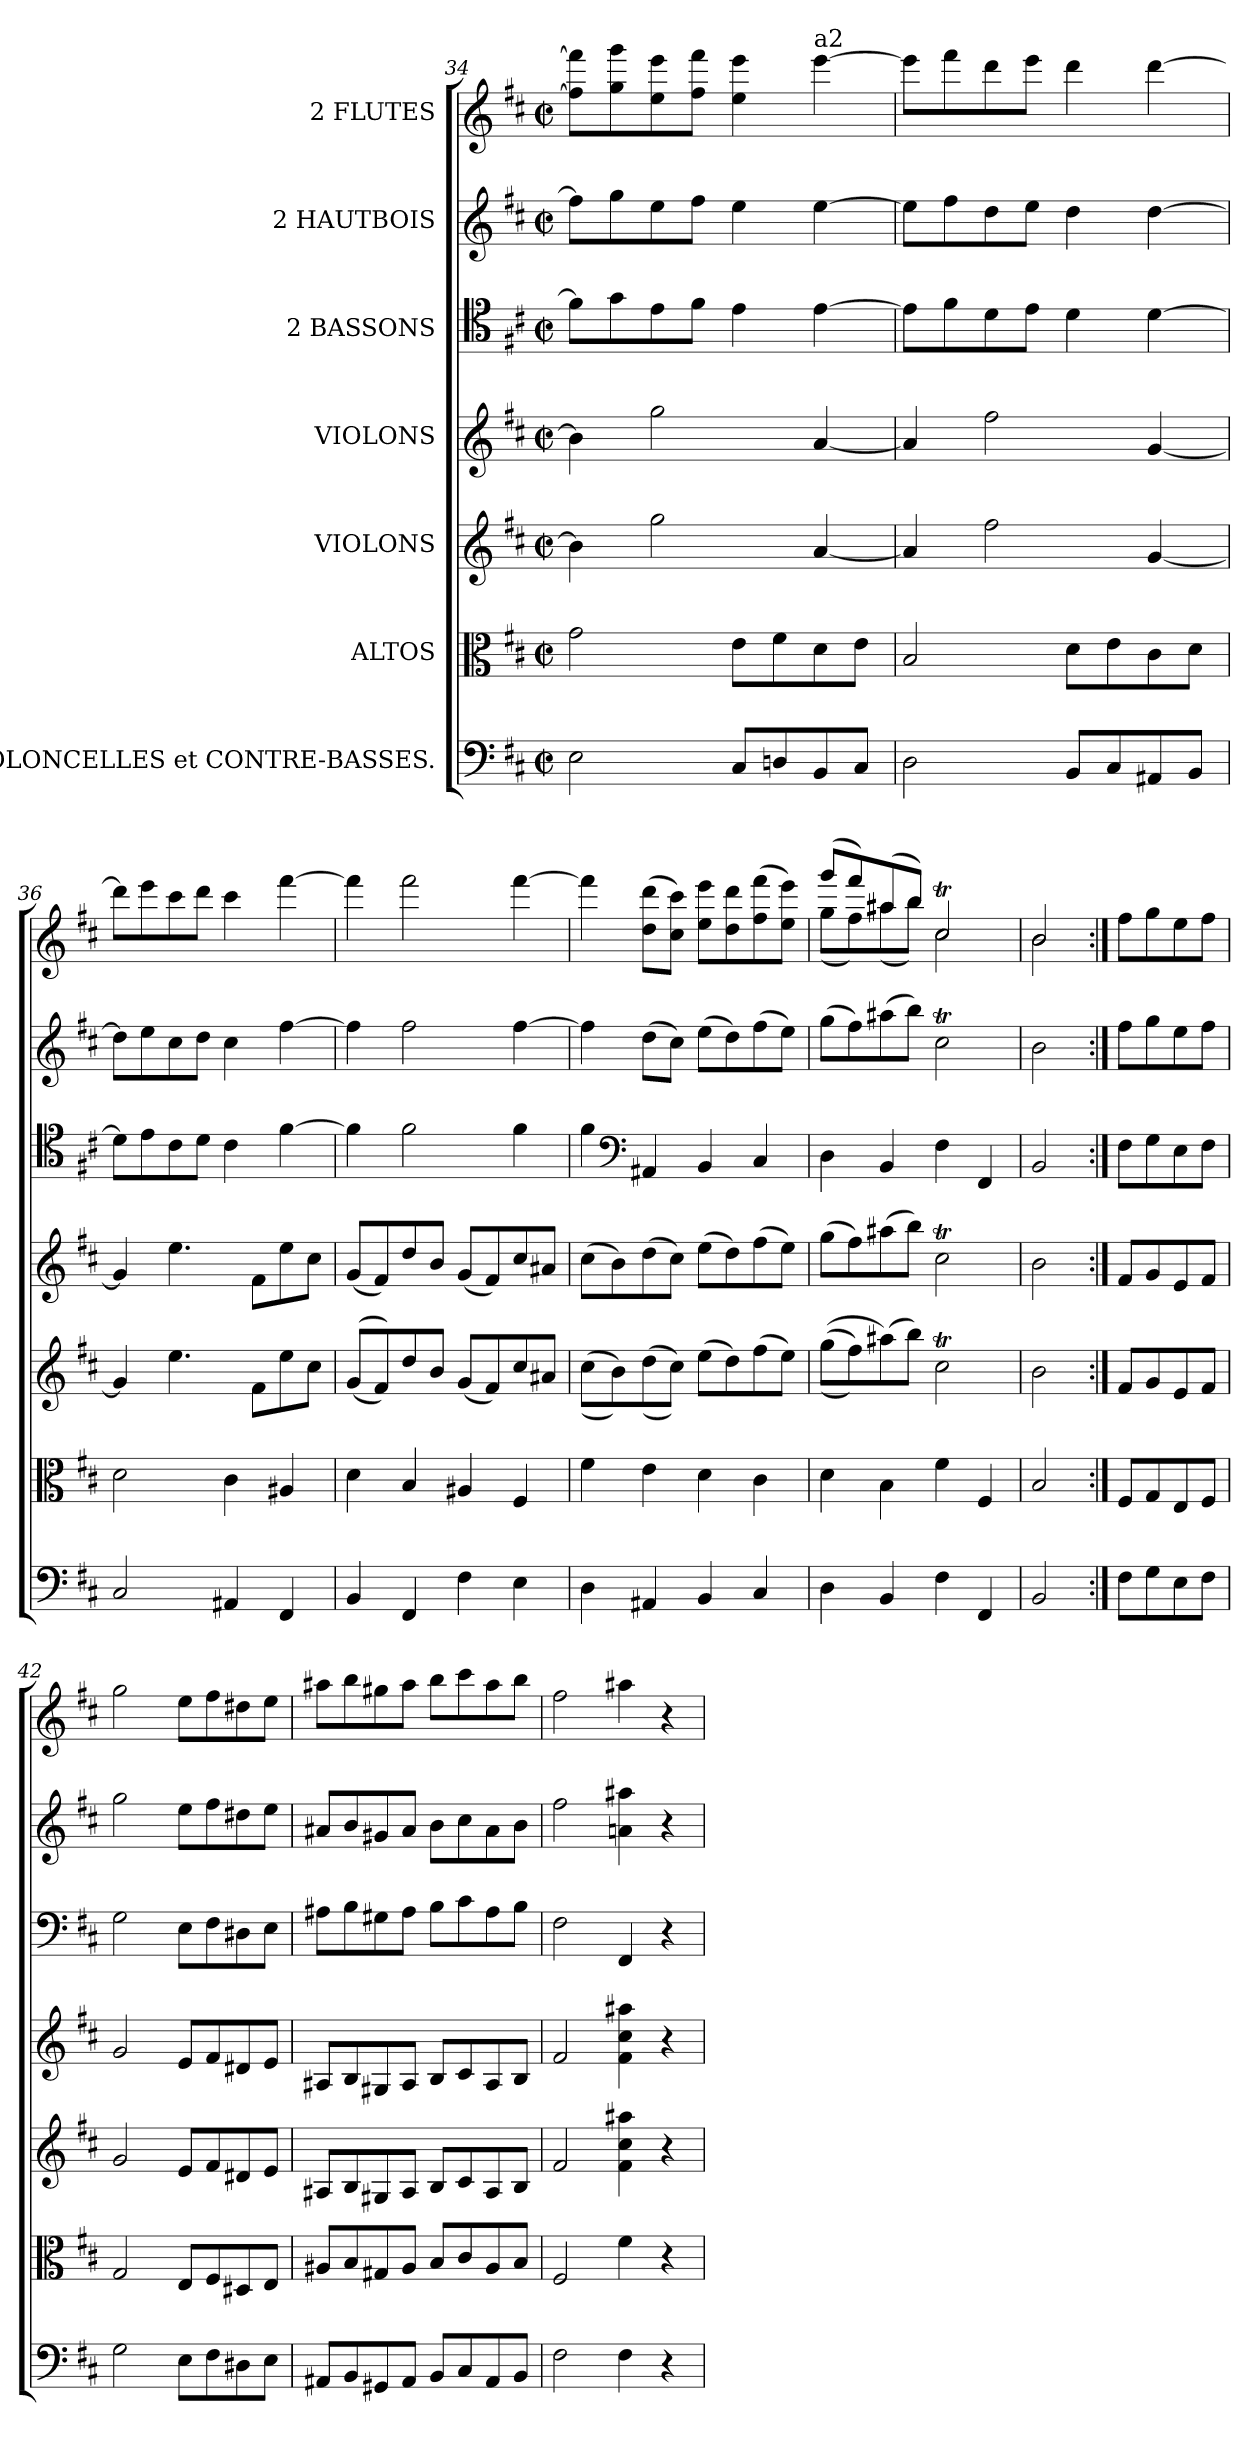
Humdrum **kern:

**kern	**kern	**kern	**kern	**kern	**kern	**kern
*part7	*part6	*part5	*part4	*part3	*part2	*part1
*staff7	*staff6	*staff5	*staff4	*staff3	*staff2	*staff1
*I"VIOLONCELLES et CONTRE-BASSES.	*I"ALTOS	*I"VIOLONS	*I"VIOLONS	*I"2 BASSONS	*I"2 HAUTBOIS	*I"2 FLUTES
*clefF4	*clefC3	*clefG2	*clefG2	*clefC4	*clefG2	*clefG2
*k[f#c#]	*k[f#c#]	*k[f#c#]	*k[f#c#]	*k[f#c#]	*k[f#c#]	*k[f#c#]
*D:	*D:	*D:	*D:	*D:	*D:	*D:
*M2/2	*M2/2	*M2/2	*M2/2	*M2/2	*M2/2	*M2/2
*met(c|)	*met(c|)	*met(c|)	*met(c|)	*met(c|)	*met(c|)	*met(c|)
=34	=34	=34	=34	=34	=34	=34
2E\	(2g\	4b\]	4b\]	8f#\L]	8ff#\L]	8ff#]\ 8fff#]\L
.	.	.	.	8g\	8gg\	8gg\ 8ggg\
.	.	2gg\	2gg\	8e\	8ee\	8ee\ 8eee\
.	.	.	.	8f#\J	8ff#\J	8ff#\ 8fff#\J
8C#/L	8e\L	.	.	4e\	4ee\	4ee\ 4eee\
8Dn/	8f#\	.	.	.	.	.
!	!	!	!	!	!	!LO:TX:t=a2
8BB/	8d\	[4a/	[4a/	[4e\	[4ee\	[4eee\
8C#/J	8e\J	.	.	.	.	.
!!LO:LB:g=z
=35	=35	=35	=35	=35	=35	=35
2D\	2B/	4a/]	4a/]	8e\L]	8ee\L]	8eee\L]
.	.	.	.	8f#\	8ff#\	8fff#\
.	.	2ff#\	2ff#\	8d\	8dd\	8ddd\
.	.	.	.	8e\J	8ee\J	8eee\J
8BB/L	8d\L	.	.	4d\	4dd\	4ddd\
8C#/	8e\	.	.	.	.	.
8AA#X/	8c#\	[4g/	[4g/	[4d\	[4dd\	[4ddd\
8BB/J	8d\J	.	.	.	.	.
=36	=36	=36	=36	=36	=36	=36
2C#/	2d\	4g/]	4g/]	8d\L]	8dd\L]	8ddd\L]
.	.	.	.	8e\	8ee\	8eee\
.	.	4.ee\	4.ee\	8c#\	8cc#\	8ccc#\
.	.	.	.	8d\J	8dd\J	8ddd\J
4AA#X/	4c#\	.	.	4c#\	4cc#\	4ccc#\
.	.	8f#\L	8f#\L	.	.	.
4FF#/	4A#X/	8ee\	8ee\	[4f#\	[4ff#\	[4fff#\
.	.	8cc#\J	8cc#\J	.	.	.
=37	=37	=37	=37	=37	=37	=37
4BB/	4d\	((8g/L	(8g/L	4f#\]	4ff#\]	4fff#\]
.	.	8f#/))	8f#/)	.	.	.
4FF#/	4B/	8dd/	8dd/	2f#\	2ff#\	2fff#\
.	.	8b/J	8b/J	.	.	.
4F#\	4A#X/	(8g/L	(8g/L	.	.	.
.	.	8f#/)	8f#/)	.	.	.
4E\	4F#/	8cc#/	8cc#/	4f#\	[4ff#\	[4fff#\
.	.	8a#X/J	8a#X/J	.	.	.
=38	=38	=38	=38	=38	=38	=38
4D\	4f#\	(((8cc#\L	(8cc#\L	4f#\	4ff#\]	4fff#\]
.	.	8b\))	8b\)	.	.	.
*	*	*	*	*clefF4	*	*
4AA#X/	4e\	((8dd\	(8dd\	4AA#X/	(8dd\L	(8dd\ 8ddd\L
.	.	8cc#\J))	8cc#\J)	.	8cc#\J)	8cc#\ 8ccc#\J)
4BB/	4d\	(8ee\L	(8ee\L	4BB/	(8ee\L	(8ee\ 8eee\L
.	.	8dd\)	8dd\)	.	8dd\)	8dd\ 8ddd\
4C#/	4c#\	(8ff#\	(8ff#\	4C#/	(8ff#\	(8ff#\ 8fff#\
.	.	8ee\J)	8ee\J)	.	8ee\J)	8ee\ 8eee\J)
=39	=39	=39	=39	=39	=39	=39
*	*	*	*	*	*	*^
4D\	4d\	(((8gg\L	(8gg\L	4D\	(8gg\L	(8ggg/L	(8gg\L
.	.	8ff#\))	8ff#\)	.	8ff#\)	8fff#/)	8ff#\)
4BB/	4B\	(8aa#X\)	(8aa#X\	4BB/	(8aa#X\	(8aa#X/	(8aa#X\
.	.	8bb\J)	8bb\J)	.	8bb\J)	8bb/J)	8bb\J)
4F#\	4f#\	2cc#t\	2cc#t\	4F#\	2cc#t\	2cc#t/	2cc#\
4FF#/	4F#/	.	.	4FF#/	.	.	.
=40	=40	=40	=40	=40	=40	=40	=40
2BB/	2B/	2b\	2b\	2BB/	2b\	2b/	2b\
=41:|!	=41:|!	=41:|!	=41:|!	=41:|!	=41:|!	=41:|!	=41:|!
!	!	!	!	!	!	!LO:TX:t=a2	!
*	*	*	*	*	*	*v	*v
8F#\L	8F#/L	8f#/L	8f#/L	8F#\L	8ff#\L	8ff#\L
8G\	8G/	8g/	8g/	8G\	8gg\	8gg\
8E\	8E/	8e/	8e/	8E\	8ee\	8ee\
8F#\J	8F#/J	8f#/J	8f#/J	8F#\J	8ff#\J	8ff#\J
!!LO:PB:g=z
=42	=42	=42	=42	=42	=42	=42
2G\	2G/	2g/	2g/	2G\	2gg\	2gg\
8E\L	8E/L	8e/L	8e/L	8E\L	8ee\L	8ee\L
8F#\	8F#/	8f#/	8f#/	8F#\	8ff#\	8ff#\
8D#X\	8D#X/	8d#X/	8d#X/	8D#X\	8dd#X\	8dd#X\
8E\J	8E/J	8e/J	8e/J	8E\J	8ee\J	8ee\J
=43	=43	=43	=43	=43	=43	=43
8AA#X/L	8A#X/L	8A#X/L	8A#X/L	8A#X\L	8a#X/L	8aa#X\L
8BB/	8B/	8B/	8B/	8B\	8b/	8bb\
8GG#X/	8G#X/	8G#X/	8G#X/	8G#X\	8g#X/	8gg#X\
8AA#/J	8A#/J	8A#/J	8A#/J	8A#\J	8a#/J	8aa#\J
8BB/L	8B/L	8B/L	8B/L	8B\L	8b\L	8bb\L
8C#/	8c#/	8c#/	8c#/	8c#\	8cc#\	8ccc#\
8AA#/	8A#/	8A#/	8A#/	8A#\	8a#\	8aa#\
8BB/J	8B/J	8B/J	8B/J	8B\J	8b\J	8bb\J
=44	=44	=44	=44	=44	=44	=44
2F#\	2F#/	2f#/	2f#/	2F#\	2ff#\	2ff#\
4F#\	4f#\	4f#\ 4cc#\ 4aa#X\	4f#\ 4cc#\ 4aa#X\	4FF#/	4an\ 4aa#X\	4aa#X\
4r	4r	4r	4r	4r	4r	4r
=	=	=	=	=	=	=
*-	*-	*-	*-	*-	*-	*-
